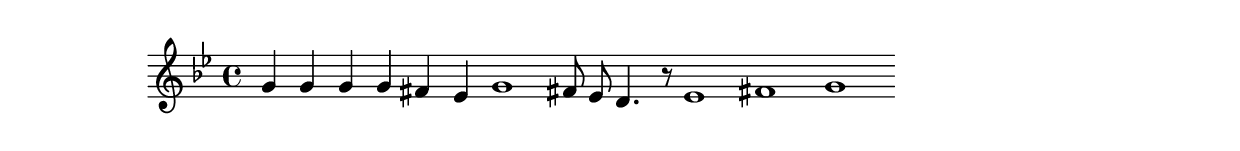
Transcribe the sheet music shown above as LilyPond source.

\version "2.11.61"

\header {
  lsrtags = "world-music"
  texidoc = "For improvisations or @emph{taqasim} which are
temporarily free, the time signature can be omitted and
@code{\cadenzaOn} can be used.  Adjusting the accidental style
might be required, since the absence of bar lines will cause the
accidental to be marked only once.  Here is an example of what
could be the start of a @emph{hijaz} improvisation:"
doctitle = "Arabic improvisation"
}

\include "arabic.ly"

\relative sol' {
  \key re \kurd
  #(set-accidental-style 'forget)
  \cadenzaOn
  sol4 sol sol sol fad mib sol1 fad8 mib re4. r8 mib1 fad sol
}
